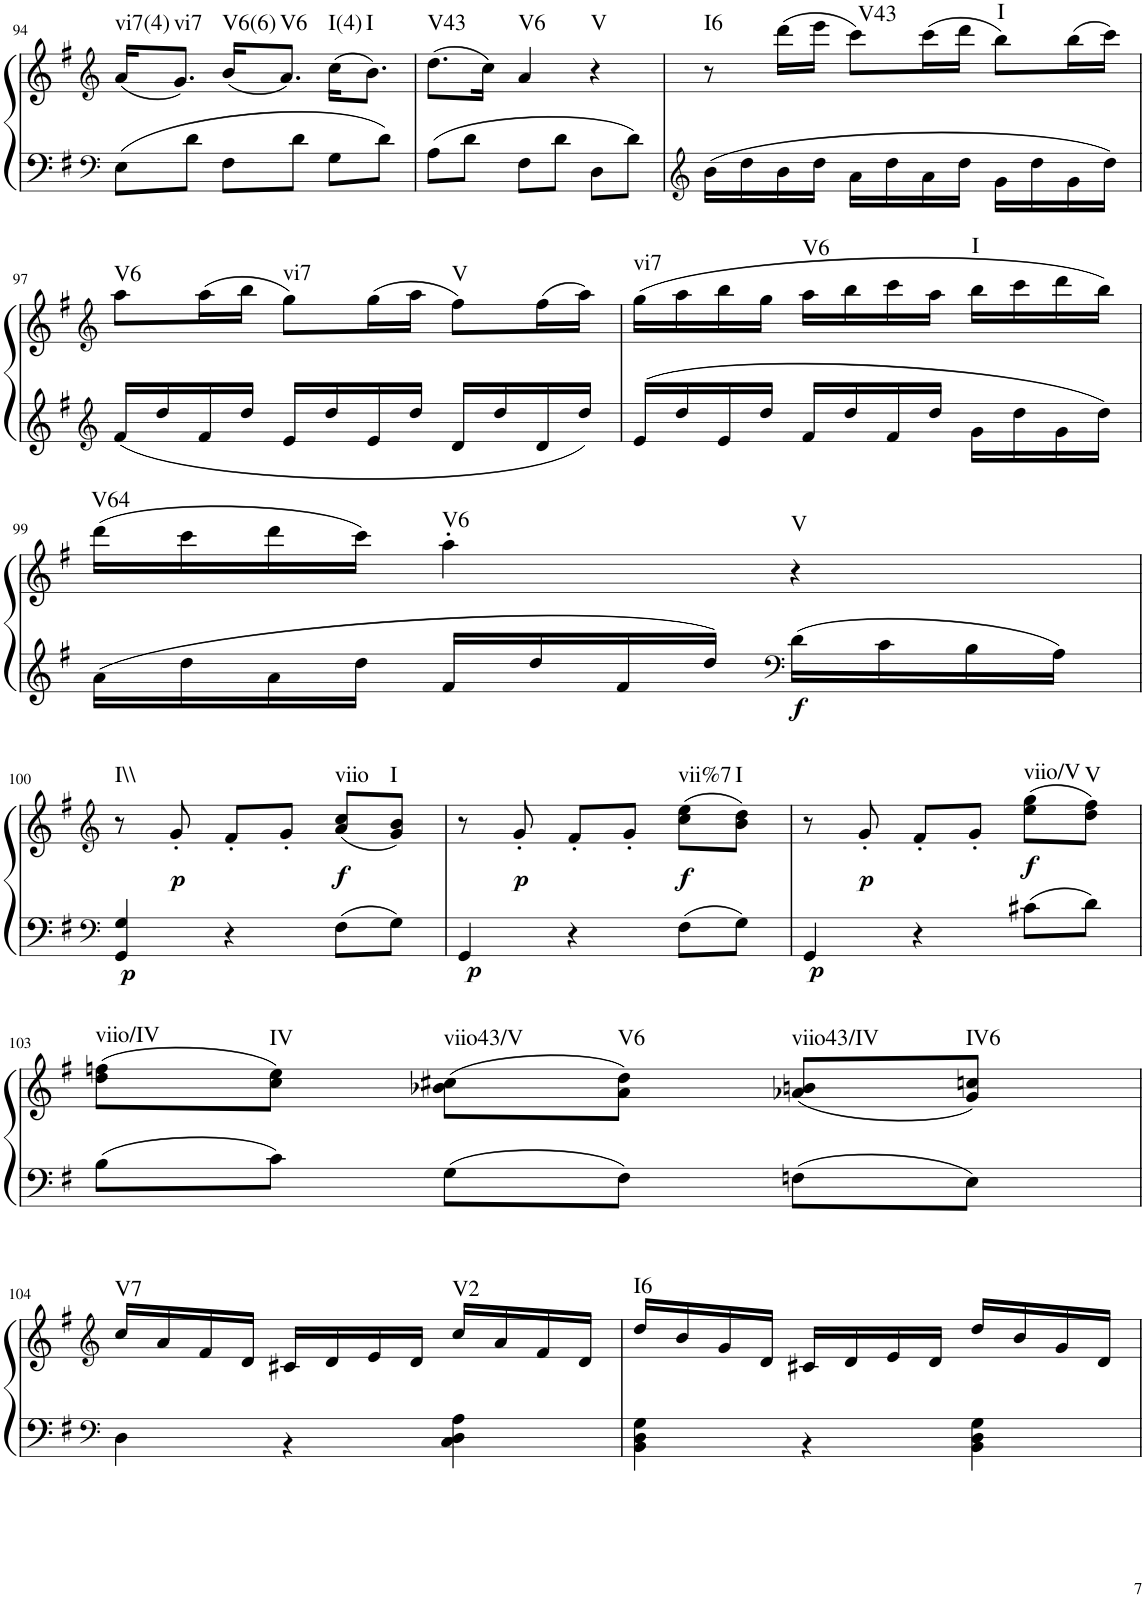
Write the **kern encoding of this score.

**kern	**kern	**dynam	**harte
*part1	*part1	*part1	*part1
*staff2	*staff1	*staff1/2	*
*I"Klavier linke Hand	*	*	*
!!LO:PB:g=z
*clefF4	*clefG2	*	*
*k[f#]	*k[f#]	*	*
*M3/4	*M3/4	*	*
=94	=94	=94	=94
!	!	!	!LO:H:kt=vi7(4)
8E\L	(16a/KL	.	N
!	!	!	!LO:H:kt=vi7
.	8.g/J)	.	N
8d\J	.	.	.
!	!	!	!LO:H:kt=V6(6)
8F#\L	(16b/KL	.	N
!	!	!	!LO:H:kt=V6
.	8.a/J)	.	N
8d\J	.	.	.
!	!	!	!LO:H:kt=I(4)
8G\L	(16cc\KL	.	N
!	!	!	!LO:H:kt=I
.	8.b\J)	.	N
8d\J	.	.	.
=95	=95	=95	=95
!	!	!	!LO:H:kt=V43
8A\L	(8.dd\L	.	N
8d\J	.	.	.
.	16cc\Jk)	.	.
!	!	!	!LO:H:kt=V6
8F#\L	4a/	.	N
8d\J	.	.	.
!	!	!	!LO:H:kt=V
8D\L	4r	.	N
8d\J	.	.	.
=96	=96	=96	=96
*clefG2	*	*	*
!	!	!	!LO:H:kt=I6
16b\LL	8r	.	N
16dd\	.	.	.
16b\	(16ddd\LL	.	.
16dd\JJ	16eee\JJ	.	.
!	!	!	!LO:H:kt=V43
16a\LL	8ccc\L)	.	N
16dd\	.	.	.
16a\	(16ccc\L	.	.
16dd\JJ	16ddd\JJ	.	.
!	!	!	!LO:H:kt=I
16g\LL	8bb\L)	.	N
16dd\	.	.	.
16g\	(16bb\L	.	.
16dd\JJ	16ccc\JJ)	.	.
!!LO:LB:g=z
=97	=97	=97	=97
*clefG2	*clefG2	*	*
!	!	!	!LO:H:kt=V6
16f#/LL	8aa\L	.	N
16dd/	.	.	.
16f#/	(16aa\L	.	.
16dd/JJ	16bb\JJ	.	.
!	!	!	!LO:H:kt=vi7
16e/LL	8gg\L)	.	N
16dd/	.	.	.
16e/	(16gg\L	.	.
16dd/JJ	16aa\JJ	.	.
!	!	!	!LO:H:kt=V
16d/LL	8ff#\L)	.	N
16dd/	.	.	.
16d/	(16ff#\L	.	.
16dd/JJ	16aa\JJ)	.	.
=98	=98	=98	=98
!	!	!	!LO:H:kt=vi7
16e/LL	(16gg\LL	.	N
16dd/	16aa\	.	.
16e/	16bb\	.	.
16dd/JJ	16gg\JJ	.	.
!	!	!	!LO:H:kt=V6
16f#/LL	16aa\LL	.	N
16dd/	16bb\	.	.
16f#/	16ccc\	.	.
16dd/JJ	16aa\JJ	.	.
!	!	!	!LO:H:kt=I
16g\LL	16bb\LL	.	N
16dd\	16ccc\	.	.
16g\	16ddd\	.	.
16dd\JJ	16bb\JJ)	.	.
!!LO:LB:g=z
=99	=99	=99	=99
!	!	!	!LO:H:kt=V64
16a\LL	(16ddd\LL	.	N
16dd\	16ccc\	.	.
16a\	16ddd\	.	.
16dd\JJ	16ccc\JJ)	.	.
!	!	!	!LO:H:kt=V6
16f#/LL	4aa'\	.	N
16dd/	.	.	.
16f#/	.	.	.
16dd/JJ	.	.	.
*clefF4	*	*	*
!	!	!LO:DY:b=2	!LO:H:kt=V
16d\LL	4r	f	N
16c\	.	.	.
16B\	.	.	.
16A\JJ	.	.	.
!!LO:LB:g=z
=100	=100	=100	=100
*clefF4	*clefG2	*	*
!	!	!LO:DY:b=2	!LO:H:kt=I\\
4GG/ 4G/	8r	p	N
!	!	!LO:DY:b	!
.	8g'/	p	.
4r	8f#'/L	.	.
.	8g'/J	.	.
!	!	!LO:DY:b	!LO:H:kt=viio
8F#\L	(8a/ 8cc/L	f	N
!	!	!	!LO:H:kt=I
8G\J	8g/ 8b/J)	.	N
=101	=101	=101	=101
!	!	!LO:DY:b=2	!
4GG/	8r	p	.
!	!	!LO:DY:b	!
.	8g'/	p	.
4r	8f#'/L	.	.
.	8g'/J	.	.
!	!	!LO:DY:b	!LO:H:kt=vii%7
8F#\L	(8cc\ 8ee\L	f	N
!	!	!	!LO:H:kt=I
8G\J	8b\ 8dd\J)	.	N
=102	=102	=102	=102
!	!	!LO:DY:b=2	!
4GG/	8r	p	.
!	!	!LO:DY:b	!
.	8g'/	p	.
4r	8f#'/L	.	.
.	8g'/J	.	.
!	!	!LO:DY:b	!LO:H:kt=viio/V
8c#X\L	(8ee\ 8gg\L	f	N
!	!	!	!LO:H:kt=V
8d\J	8dd\ 8ff#\J)	.	N
!!LO:LB:g=z
=103	=103	=103	=103
!	!	!	!LO:H:kt=viio/IV
8B\L	(8dd\ 8ffn\L	.	N
!	!	!	!LO:H:kt=IV
8c\J	8cc\ 8ee\J)	.	N
!	!	!	!LO:H:kt=viio43/V
8G\L	(8b-X\ 8cc#X\L	.	N
!	!	!	!LO:H:kt=V6
8F#\J	8a\ 8dd\J)	.	N
!	!	!	!LO:H:kt=viio43/IV
8Fn\L	(8a-X/ 8bn/L	.	N
!	!	!	!LO:H:kt=IV6
8E\J	8g/ 8ccn/J)	.	N
!!LO:LB:g=z
=104	=104	=104	=104
*clefF4	*clefG2	*	*
*^	*	*	*
!	!	!	!	!LO:H:kt=V7
2.ryy	4D\	16cc/LL	.	N
.	.	16a/	.	.
.	.	16f#/	.	.
.	.	16d/JJ	.	.
.	4r	16c#X/LL	.	.
.	.	16d/	.	.
.	.	16e/	.	.
.	.	16d/JJ	.	.
!	!	!	!	!LO:H:kt=V2
.	4C\ 4D\ 4A\	16cc/LL	.	N
.	.	16a/	.	.
.	.	16f#/	.	.
.	.	16d/JJ	.	.
=105	=105	=105	=105	=105
!	!	!	!	!LO:H:kt=I6
2.ryy	4BB\ 4D\ 4G\	16dd/LL	.	N
.	.	16b/	.	.
.	.	16g/	.	.
.	.	16d/JJ	.	.
.	4r	16c#X/LL	.	.
.	.	16d/	.	.
.	.	16e/	.	.
.	.	16d/JJ	.	.
.	4BB\ 4D\ 4G\	16dd/LL	.	.
.	.	16b/	.	.
.	.	16g/	.	.
.	.	16d/JJ	.	.
*v	*v	*	*	*
=	=	=	=
*-	*-	*-	*-
